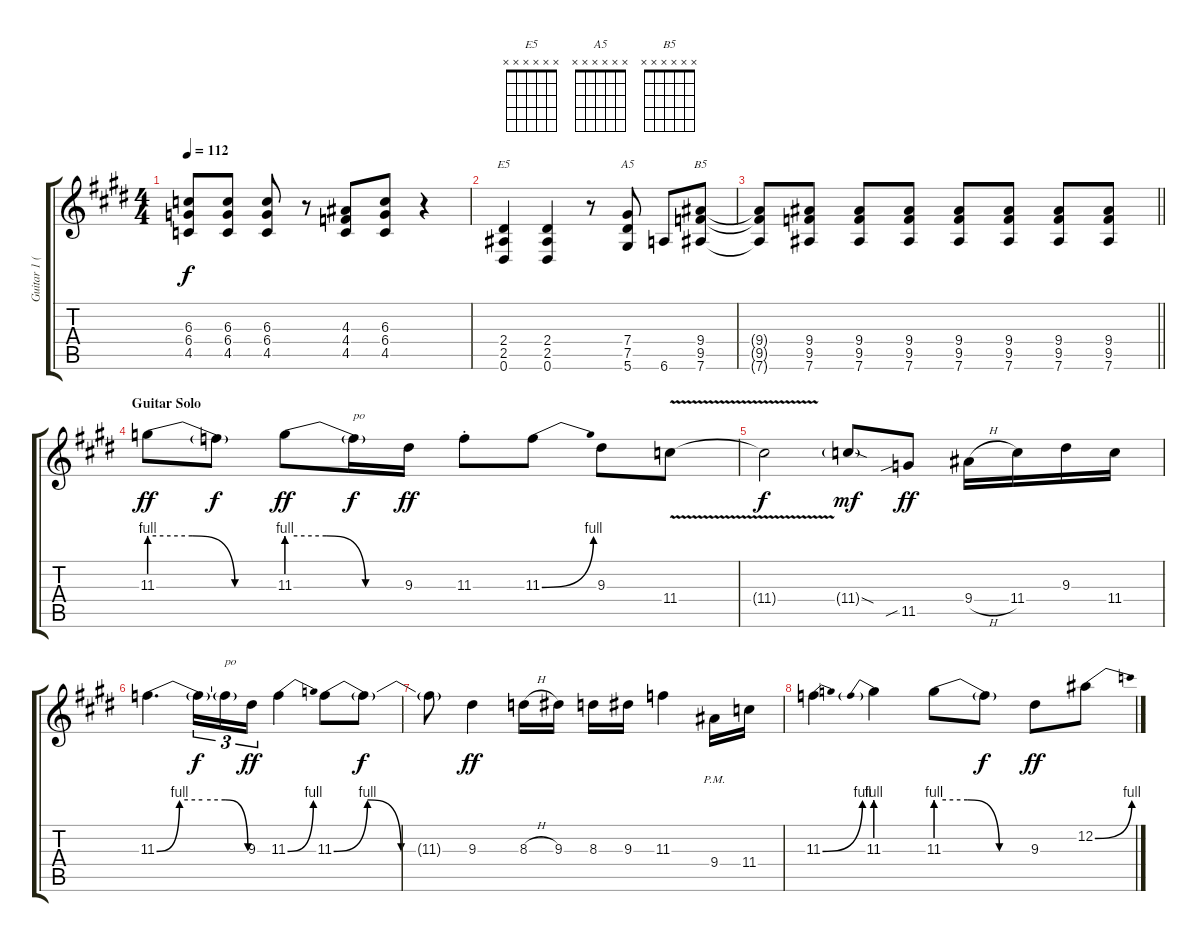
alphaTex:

\track ("Guitar 1 (Slash)" "Guitar 1 (") {mute instrument overdrivenguitar}
\staff {score tabs}
\tuning (Eb4 Bb3 Gb3 Db3 Ab2 Eb2) {hide}
\chord ("E5" x x x x x x)
\chord ("A5" x x x x x x)
\chord ("B5" x x x x x x)
\ts (4 4)
\tempo 112
\clef g2
\ks e
(6.3{t} 6.4{t} 4.5{t}).8{dy f} (6.3 6.4 4.5).8 (6.3 6.4 4.5).8 r.8 (4.3 4.4 4.5).8 (6.3 6.4 4.5).8 r.4 |
(2.4 2.5 0.6).4{ch "E5"} (2.4 2.5 0.6).4 r.8 (7.4 7.5 5.6).8{ch "A5"} 6.6.8 (9.4 9.5 7.6).8{ch "B5"} |
\barLineRight lightlight
(9.4{t} 9.5{t} 7.6{t}).8 (9.4 9.5 7.6).8 (9.4 9.5 7.6).8 (9.4 9.5 7.6).8 (9.4 9.5 7.6).8 (9.4 9.5 7.6).8 (9.4 9.5 7.6).8 (9.4 9.5 7.6).8 |
\section ("" "Guitar Solo")
11.3{be (custom 0 4 20 4 40 0 60 0)}.8{dy ff} 11.3{t}.8{dy f} 11.3{be (custom 0 4 20 4 40 0 60 0)}.8{dy ff} 11.3{t}.16{txt "po" dy f} 9.3.16{dy ff} 11.3{st}.8 11.3{be (bend 0 0 60 4)}.8 9.3.8 11.4{v}.8 |
11.4{t}.2{dy f} 11.4{sod g}.8{dy mf} 11.5{sib}.8{dy ff} 9.4{h}.16 11.4.16 9.3.16 11.4.16 |
11.3{be (custom 0 0 15 4 30 4 45 4 60 0)}.4{d} 11.3{t}.16{tu (3 2) dy f} 11.3{t}.16{tu (3 2) txt "po"} 9.3.16{tu (3 2) dy ff} 11.3{be (bend 0 0 60 4)}.4 11.3{be (custom 0 0 15 4 30 0 35 0 45 0 60 0)}.8 11.3{t}.8{dy f} |
11.3{t}.8 9.3.4{dy ff} 8.3{h}.16 9.3.16 8.3.16 9.3.16 11.3.4 9.4{pm}.16 11.4.16 |
11.3{be (bend 0 0 60 4)}.4 11.3{be (prebend 0 4 60 4)}.4 11.3{be (custom 0 4 20 4 40 0 60 0)}.8 11.3{t}.8{dy f} 9.3.8{dy ff} 12.2{be (bend 0 0 60 4)}.8
